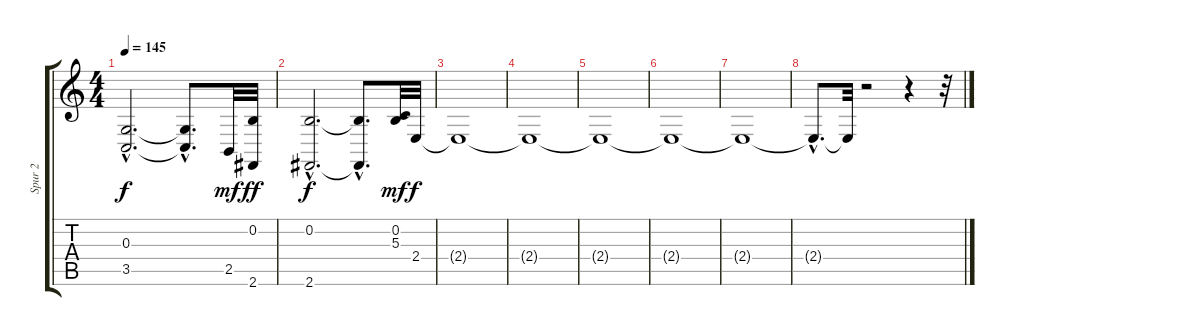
\track ("Spur 2" "Spur 2") {instrument pad2warm}
\staff {score tabs}
\tuning (E4 B3 G3 D3 A2 E2) {hide}
\ts (4 4)
\tempo 145
\clef g2
\ks c
(0.3{hac t} 3.5{hac t}).2{d dy f} (0.3{t} 3.5{hac t}).8{d} 2.5.32{dy mf} (0.2 2.6).32{dy ff} |
(0.2{hac} 2.6{hac}).2{d dy f} (0.2{t} 2.6{hac t}).8{d} (0.2 5.3).32{dy mf} 2.4.32{dy f} |
2.4{t}.1 |
2.4{t}.1 |
2.4{t}.1 |
2.4{t}.1 |
2.4{t}.1 |
2.4{hac t}.8{d} 2.4{t}.32 r.2 r.4 r.32
